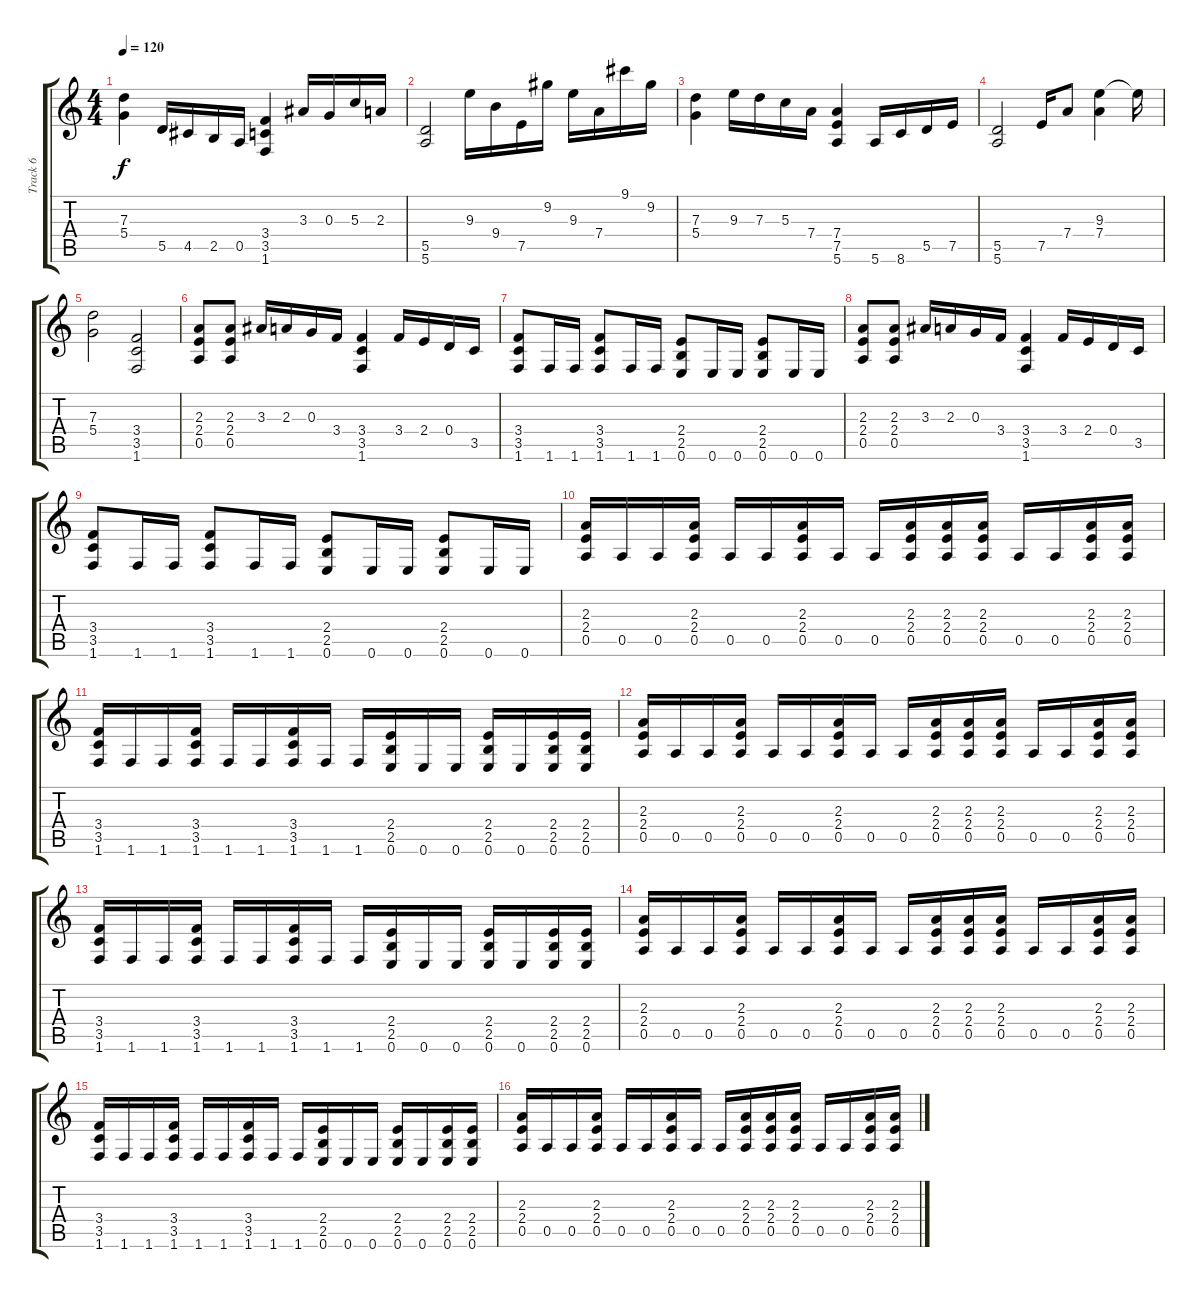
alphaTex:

\track ("Track 6" "Track 6") {instrument distortionguitar}
\staff {score tabs}
\tuning (E4 B3 G3 D3 A2 E2) {hide}
\ts (4 4)
\tempo 120
\clef g2
\ks c
(7.3 5.4).4{dy f} 5.5.16 4.5.16 2.5.16 0.5.16 (3.4 3.5 1.6).4 3.3.16 0.3.16 5.3.16 2.3.16 |
(5.5 5.6).2 9.3.16 9.4.16 7.5.16 9.2.16 9.3.16 7.4.16 9.1.16 9.2.16 |
(7.3 5.4).4 9.3.16 7.3.16 5.3.16 7.4.16 (7.4 7.5 5.6).4 5.6.16 8.6.16 5.5.16 7.5.16 |
(5.5 5.6).2 7.5.16 7.4.8 (9.3 7.4).4 9.3{t}.16 |
(7.3 5.4).2 (3.4 3.5 1.6).2 |
(2.3 2.4 0.5).8 (2.3 2.4 0.5).8 3.3.16 2.3.16 0.3.16 3.4.16 (3.4 3.5 1.6).4 3.4.16 2.4.16 0.4.16 3.5.16 |
(3.4 3.5 1.6).8 1.6.16 1.6.16 (3.4 3.5 1.6).8 1.6.16 1.6.16 (2.4 2.5 0.6).8 0.6.16 0.6.16 (2.4 2.5 0.6).8 0.6.16 0.6.16 |
(2.3 2.4 0.5).8 (2.3 2.4 0.5).8 3.3.16 2.3.16 0.3.16 3.4.16 (3.4 3.5 1.6).4 3.4.16 2.4.16 0.4.16 3.5.16 |
(3.4 3.5 1.6).8 1.6.16 1.6.16 (3.4 3.5 1.6).8 1.6.16 1.6.16 (2.4 2.5 0.6).8 0.6.16 0.6.16 (2.4 2.5 0.6).8 0.6.16 0.6.16 |
(2.3 2.4 0.5).16 0.5.16 0.5.16 (2.3 2.4 0.5).16 0.5.16 0.5.16 (2.3 2.4 0.5).16 0.5.16 0.5.16 (2.3 2.4 0.5).16 (2.3 2.4 0.5).16 (2.3 2.4 0.5).16 0.5.16 0.5.16 (2.3 2.4 0.5).16 (2.3 2.4 0.5).16 |
(3.4 3.5 1.6).16 1.6.16 1.6.16 (3.4 3.5 1.6).16 1.6.16 1.6.16 (3.4 3.5 1.6).16 1.6.16 1.6.16 (2.4 2.5 0.6).16 0.6.16 0.6.16 (2.4 2.5 0.6).16 0.6.16 (2.4 2.5 0.6).16 (2.4 2.5 0.6).16 |
(2.3 2.4 0.5).16 0.5.16 0.5.16 (2.3 2.4 0.5).16 0.5.16 0.5.16 (2.3 2.4 0.5).16 0.5.16 0.5.16 (2.3 2.4 0.5).16 (2.3 2.4 0.5).16 (2.3 2.4 0.5).16 0.5.16 0.5.16 (2.3 2.4 0.5).16 (2.3 2.4 0.5).16 |
(3.4 3.5 1.6).16 1.6.16 1.6.16 (3.4 3.5 1.6).16 1.6.16 1.6.16 (3.4 3.5 1.6).16 1.6.16 1.6.16 (2.4 2.5 0.6).16 0.6.16 0.6.16 (2.4 2.5 0.6).16 0.6.16 (2.4 2.5 0.6).16 (2.4 2.5 0.6).16 |
(2.3 2.4 0.5).16 0.5.16 0.5.16 (2.3 2.4 0.5).16 0.5.16 0.5.16 (2.3 2.4 0.5).16 0.5.16 0.5.16 (2.3 2.4 0.5).16 (2.3 2.4 0.5).16 (2.3 2.4 0.5).16 0.5.16 0.5.16 (2.3 2.4 0.5).16 (2.3 2.4 0.5).16 |
(3.4 3.5 1.6).16 1.6.16 1.6.16 (3.4 3.5 1.6).16 1.6.16 1.6.16 (3.4 3.5 1.6).16 1.6.16 1.6.16 (2.4 2.5 0.6).16 0.6.16 0.6.16 (2.4 2.5 0.6).16 0.6.16 (2.4 2.5 0.6).16 (2.4 2.5 0.6).16 |
(2.3 2.4 0.5).16 0.5.16 0.5.16 (2.3 2.4 0.5).16 0.5.16 0.5.16 (2.3 2.4 0.5).16 0.5.16 0.5.16 (2.3 2.4 0.5).16 (2.3 2.4 0.5).16 (2.3 2.4 0.5).16 0.5.16 0.5.16 (2.3 2.4 0.5).16 (2.3 2.4 0.5).16
